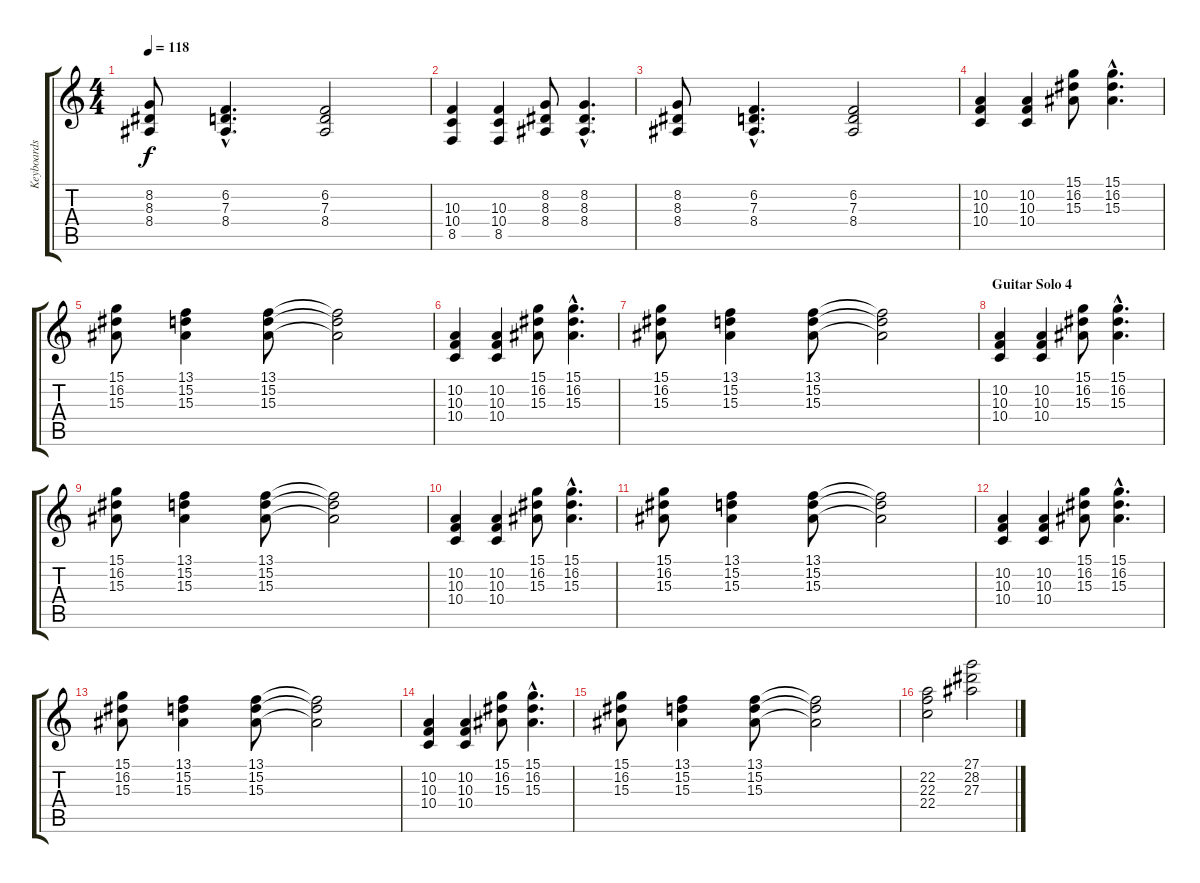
\track ("Keyboards" "Keyboards") {instrument drawbarorgan}
\staff {score tabs}
\tuning (E4 B3 G3 D3 A2 E2) {hide}
\ts (4 4)
\tempo 118
\clef g2
\ks c
(8.2 8.3 8.4).8{dy f} (6.2{hac} 7.3{hac} 8.4{hac}).4{d} (6.2 7.3 8.4).2 |
(10.3 10.4 8.5).4 (10.3 10.4 8.5).4 (8.2 8.3 8.4).8 (8.2 8.3 8.4{hac}).4{d} |
(8.2 8.3 8.4).8 (6.2{hac} 7.3{hac} 8.4{hac}).4{d} (6.2 7.3 8.4).2 |
(10.2 10.3 10.4).4 (10.2 10.3 10.4).4 (15.1 16.2 15.3).8 (15.1{hac} 16.2 15.3).4{d} |
(15.1 16.2 15.3).8 (13.1 15.2 15.3).4 (13.1 15.2 15.3).8 (13.1{t} 15.2{t} 15.3{t}).2 |
(10.2 10.3 10.4).4 (10.2 10.3 10.4).4 (15.1 16.2 15.3).8 (15.1{hac} 16.2 15.3).4{d} |
(15.1 16.2 15.3).8 (13.1 15.2 15.3).4 (13.1 15.2 15.3).8 (13.1{t} 15.2{t} 15.3{t}).2 |
\section ("" "Guitar Solo 4")
(10.2 10.3 10.4).4 (10.2 10.3 10.4).4 (15.1 16.2 15.3).8 (15.1{hac} 16.2 15.3).4{d} |
(15.1 16.2 15.3).8 (13.1 15.2 15.3).4 (13.1 15.2 15.3).8 (13.1{t} 15.2{t} 15.3{t}).2 |
(10.2 10.3 10.4).4 (10.2 10.3 10.4).4 (15.1 16.2 15.3).8 (15.1{hac} 16.2 15.3).4{d} |
(15.1 16.2 15.3).8 (13.1 15.2 15.3).4 (13.1 15.2 15.3).8 (13.1{t} 15.2{t} 15.3{t}).2 |
(10.2 10.3 10.4).4 (10.2 10.3 10.4).4 (15.1 16.2 15.3).8 (15.1{hac} 16.2 15.3).4{d} |
(15.1 16.2 15.3).8 (13.1 15.2 15.3).4 (13.1 15.2 15.3).8 (13.1{t} 15.2{t} 15.3{t}).2 |
(10.2 10.3 10.4).4 (10.2 10.3 10.4).4 (15.1 16.2 15.3).8 (15.1{hac} 16.2 15.3).4{d} |
(15.1 16.2 15.3).8 (13.1 15.2 15.3).4 (13.1 15.2 15.3).8 (13.1{t} 15.2{t} 15.3{t}).2 |
(22.2 22.3 22.4).2 (27.1 28.2 27.3).2
